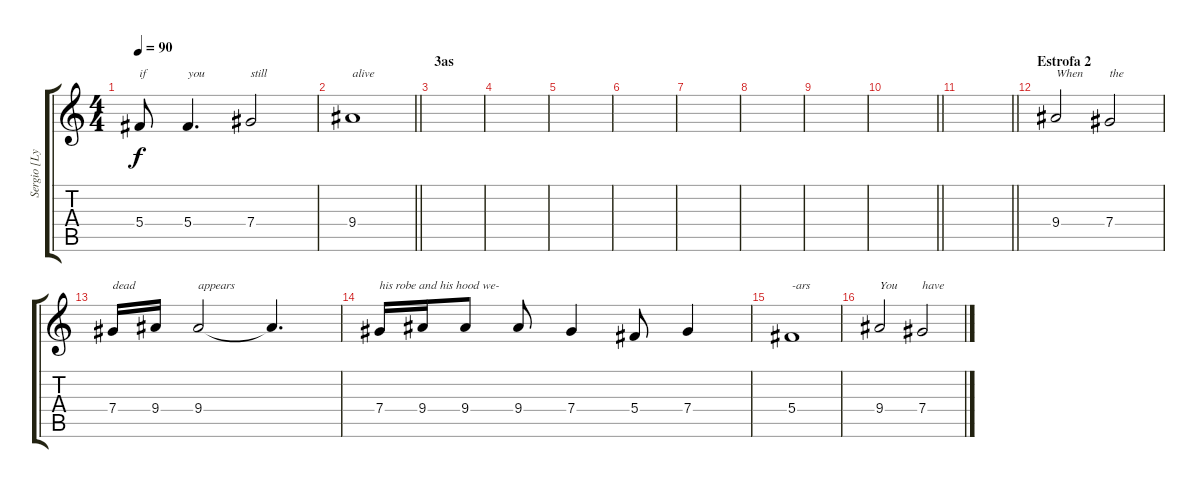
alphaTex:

\track ("Sergio [Lyrics]" "Sergio [Ly") {instrument distortionguitar}
\staff {score tabs}
\tuning (Eb4 Bb3 Gb3 Db3 Ab2 Eb2) {hide}
\ts (4 4)
\tempo 90
\clef g2
\ks c
5.4.8{txt "if" dy f} 5.4.4{d txt "you"} 7.4.2{txt "still"} |
\barLineRight lightlight
9.4.1{txt "alive"} |
\section ("" "3as")
|
|
|
|
|
|
|
\barLineRight lightlight
|
\barLineRight lightlight
|
\section ("" "Estrofa 2")
9.4.2{txt "When"} 7.4.2{txt "the"} |
7.4.16{txt "dead"} 9.4.16 9.4.2{txt "appears"} 9.4{t}.4{d} |
7.4.16{txt "his robe and his hood we-"} 9.4.16 9.4.8 9.4.8 7.4.4 5.4.8 7.4.4 |
5.4.1{txt "-ars"} |
9.4.2{txt "You"} 7.4.2{txt "have"}
